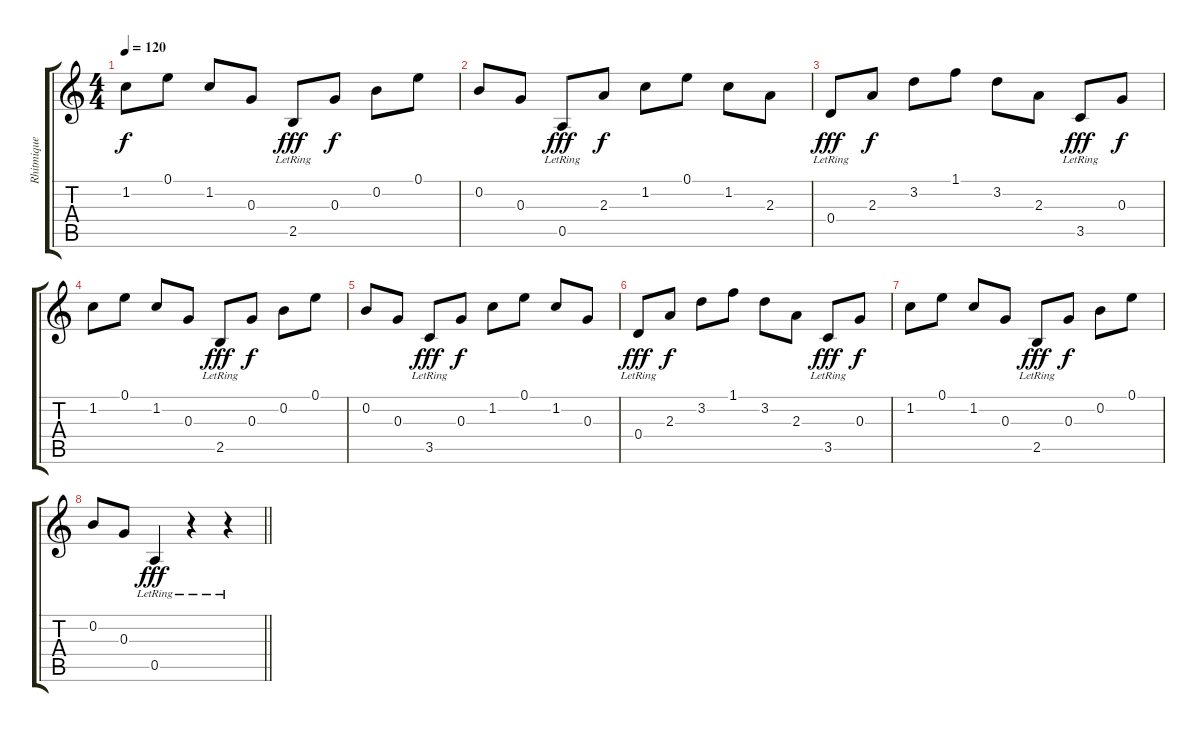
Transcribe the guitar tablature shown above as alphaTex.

\track ("Rhitmique (Arpeges)" "Rhitmique ") {instrument acousticguitarnylon}
\staff {score tabs}
\tuning (E4 B3 G3 D3 A2 E2) {hide}
\ts (4 4)
\tempo 120
\clef g2
\ks c
1.2.8{dy f} 0.1.8 1.2.8 0.3.8 2.5{lr}.8{dy fff} 0.3.8{dy f} 0.2.8 0.1.8 |
0.2.8 0.3.8 0.5{lr}.8{dy fff} 2.3.8{dy f} 1.2.8 0.1.8 1.2.8 2.3.8 |
0.4{lr}.8{dy fff} 2.3.8{dy f} 3.2.8 1.1.8 3.2.8 2.3.8 3.5{lr}.8{dy fff} 0.3.8{dy f} |
1.2.8 0.1.8 1.2.8 0.3.8 2.5{lr}.8{dy fff} 0.3.8{dy f} 0.2.8 0.1.8 |
0.2.8 0.3.8 3.5{lr}.8{dy fff} 0.3.8{dy f} 1.2.8 0.1.8 1.2.8 0.3.8 |
0.4{lr}.8{dy fff} 2.3.8{dy f} 3.2.8 1.1.8 3.2.8 2.3.8 3.5{lr}.8{dy fff} 0.3.8{dy f} |
1.2.8 0.1.8 1.2.8 0.3.8 2.5{lr}.8{dy fff} 0.3.8{dy f} 0.2.8 0.1.8 |
\barLineRight lightlight
0.2.8 0.3.8 0.5{lr}.4{dy fff} r.4 r.4
